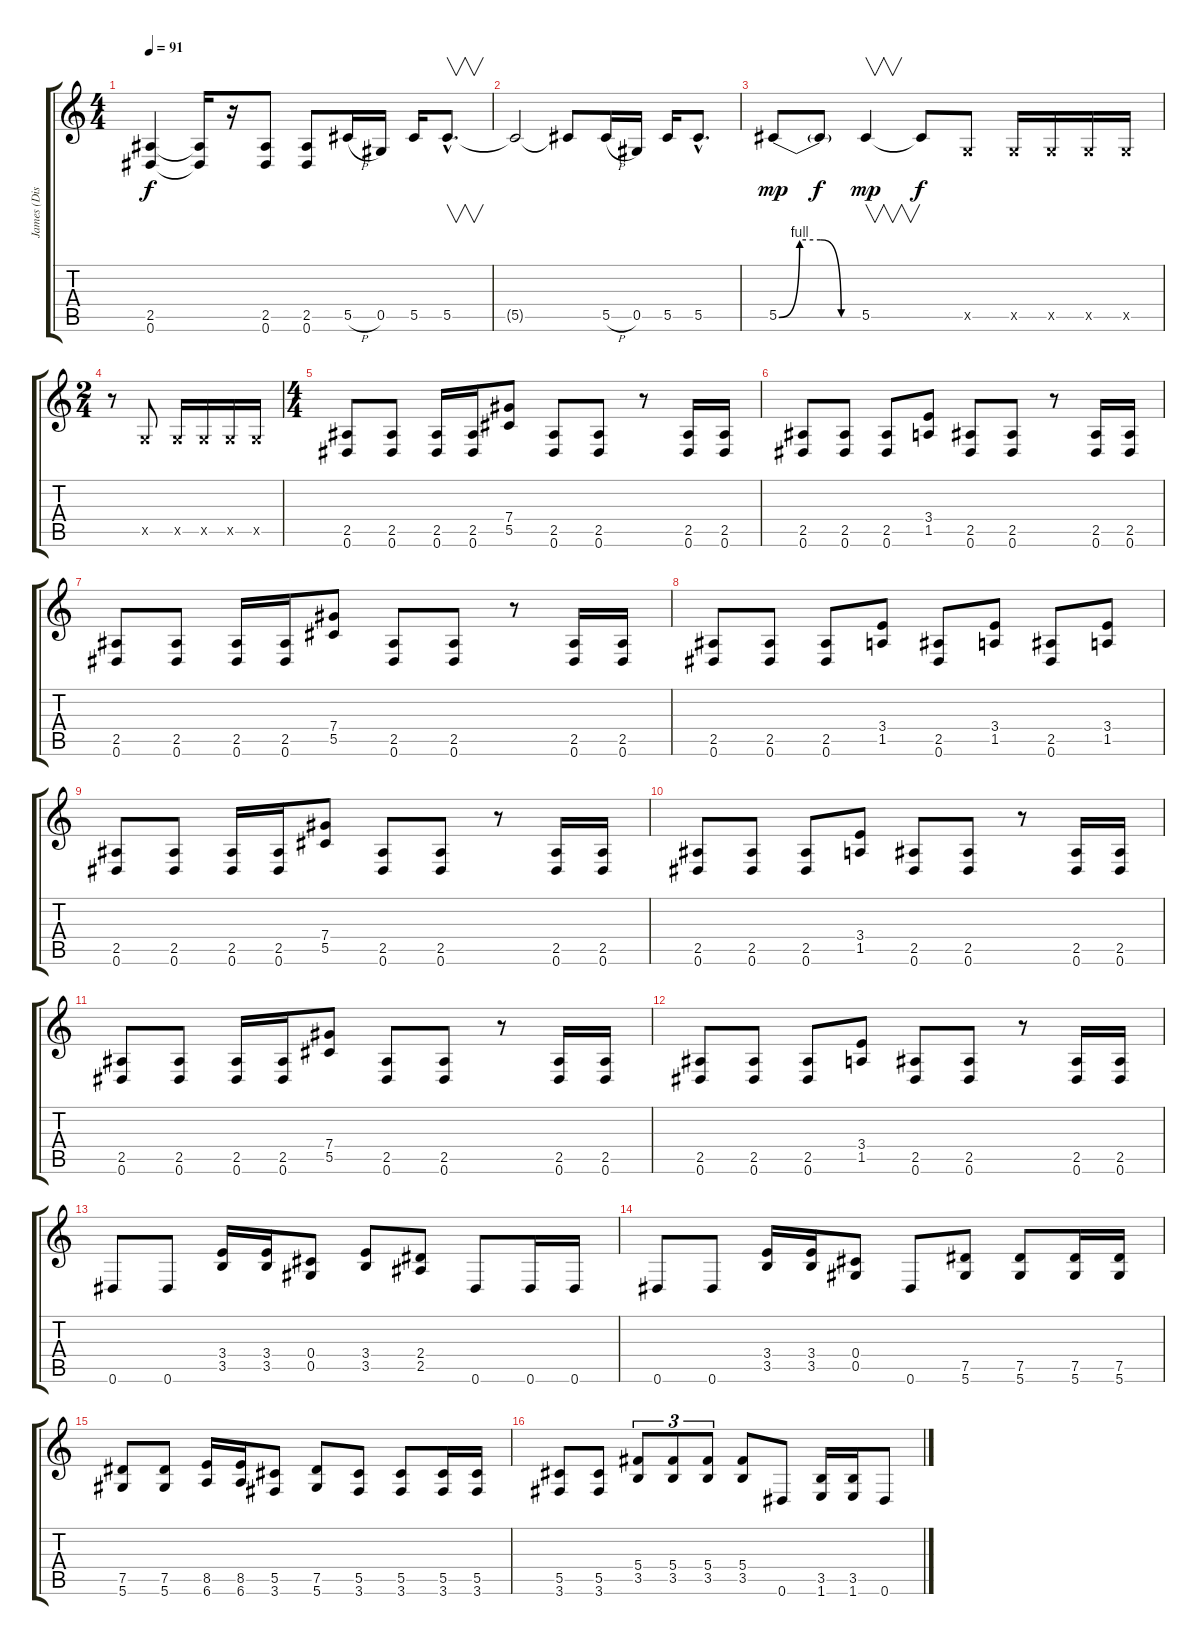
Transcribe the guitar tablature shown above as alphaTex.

\track ("James (Disto Guitar)" "James (Dis") {instrument distortionguitar}
\staff {score tabs}
\tuning (Eb4 Bb3 Gb3 Db3 Ab2 Eb2) {hide}
\ts (4 4)
\tempo 91
\clef g2
\ks c
(2.5 0.6).4{dy f} (2.5{t} 0.6{t}).16 r.16 (2.5 0.6).8 (2.5 0.6).8 5.5{h}.16 0.5.16 5.5.16 5.5{hac}.8{v d} |
5.5{t}.2 5.5{t}.8 5.5{h}.16 0.5.16 5.5.16 5.5{hac}.8{d} |
5.5{be (custom 0 0 15 4 30 4 45 0 60 0)}.8{dy mp} 5.5{t}.8{dy f} 5.5.4{v dy mp} 5.5{t}.8{dy f} -1.5{x}.8 -1.5{x}.16 -1.5{x}.16 -1.5{x}.16 -1.5{x}.16 |
\ts (2 4)
r.8 -1.5{x}.8 -1.5{x}.16 -1.5{x}.16 -1.5{x}.16 -1.5{x}.16 |
\ts (4 4)
(2.5 0.6).8 (2.5 0.6).8 (2.5 0.6).16 (2.5 0.6).16 (7.4 5.5).8 (2.5 0.6).8 (2.5 0.6).8 r.8 (2.5 0.6).16 (2.5 0.6).16 |
(2.5 0.6).8 (2.5 0.6).8 (2.5 0.6).8 (3.4 1.5).8 (2.5 0.6).8 (2.5 0.6).8 r.8 (2.5 0.6).16 (2.5 0.6).16 |
(2.5 0.6).8 (2.5 0.6).8 (2.5 0.6).16 (2.5 0.6).16 (7.4 5.5).8 (2.5 0.6).8 (2.5 0.6).8 r.8 (2.5 0.6).16 (2.5 0.6).16 |
(2.5 0.6).8 (2.5 0.6).8 (2.5 0.6).8 (3.4 1.5).8 (2.5 0.6).8 (3.4 1.5).8 (2.5 0.6).8 (3.4 1.5).8 |
(2.5 0.6).8 (2.5 0.6).8 (2.5 0.6).16 (2.5 0.6).16 (7.4 5.5).8 (2.5 0.6).8 (2.5 0.6).8 r.8 (2.5 0.6).16 (2.5 0.6).16 |
(2.5 0.6).8 (2.5 0.6).8 (2.5 0.6).8 (3.4 1.5).8 (2.5 0.6).8 (2.5 0.6).8 r.8 (2.5 0.6).16 (2.5 0.6).16 |
(2.5 0.6).8 (2.5 0.6).8 (2.5 0.6).16 (2.5 0.6).16 (7.4 5.5).8 (2.5 0.6).8 (2.5 0.6).8 r.8 (2.5 0.6).16 (2.5 0.6).16 |
(2.5 0.6).8 (2.5 0.6).8 (2.5 0.6).8 (3.4 1.5).8 (2.5 0.6).8 (2.5 0.6).8 r.8 (2.5 0.6).16 (2.5 0.6).16 |
0.6.8 0.6.8 (3.4 3.5).16 (3.4 3.5).16 (0.4 0.5).8 (3.4 3.5).8 (2.4 2.5).8 0.6.8 0.6.16 0.6.16 |
0.6.8 0.6.8 (3.4 3.5).16 (3.4 3.5).16 (0.4 0.5).8 0.6.8 (7.5 5.6).8 (7.5 5.6).8 (7.5 5.6).16 (7.5 5.6).16 |
(7.5 5.6).8 (7.5 5.6).8 (8.5 6.6).16 (8.5 6.6).16 (5.5 3.6).8 (7.5 5.6).8 (5.5 3.6).8 (5.5 3.6).8 (5.5 3.6).16 (5.5 3.6).16 |
(5.5 3.6).8 (5.5 3.6).8 (5.4 3.5).8{tu (3 2)} (5.4 3.5).8{tu (3 2)} (5.4 3.5).8{tu (3 2)} (5.4 3.5).8 0.6.8 (3.5 1.6).16 (3.5 1.6).16 0.6.8
